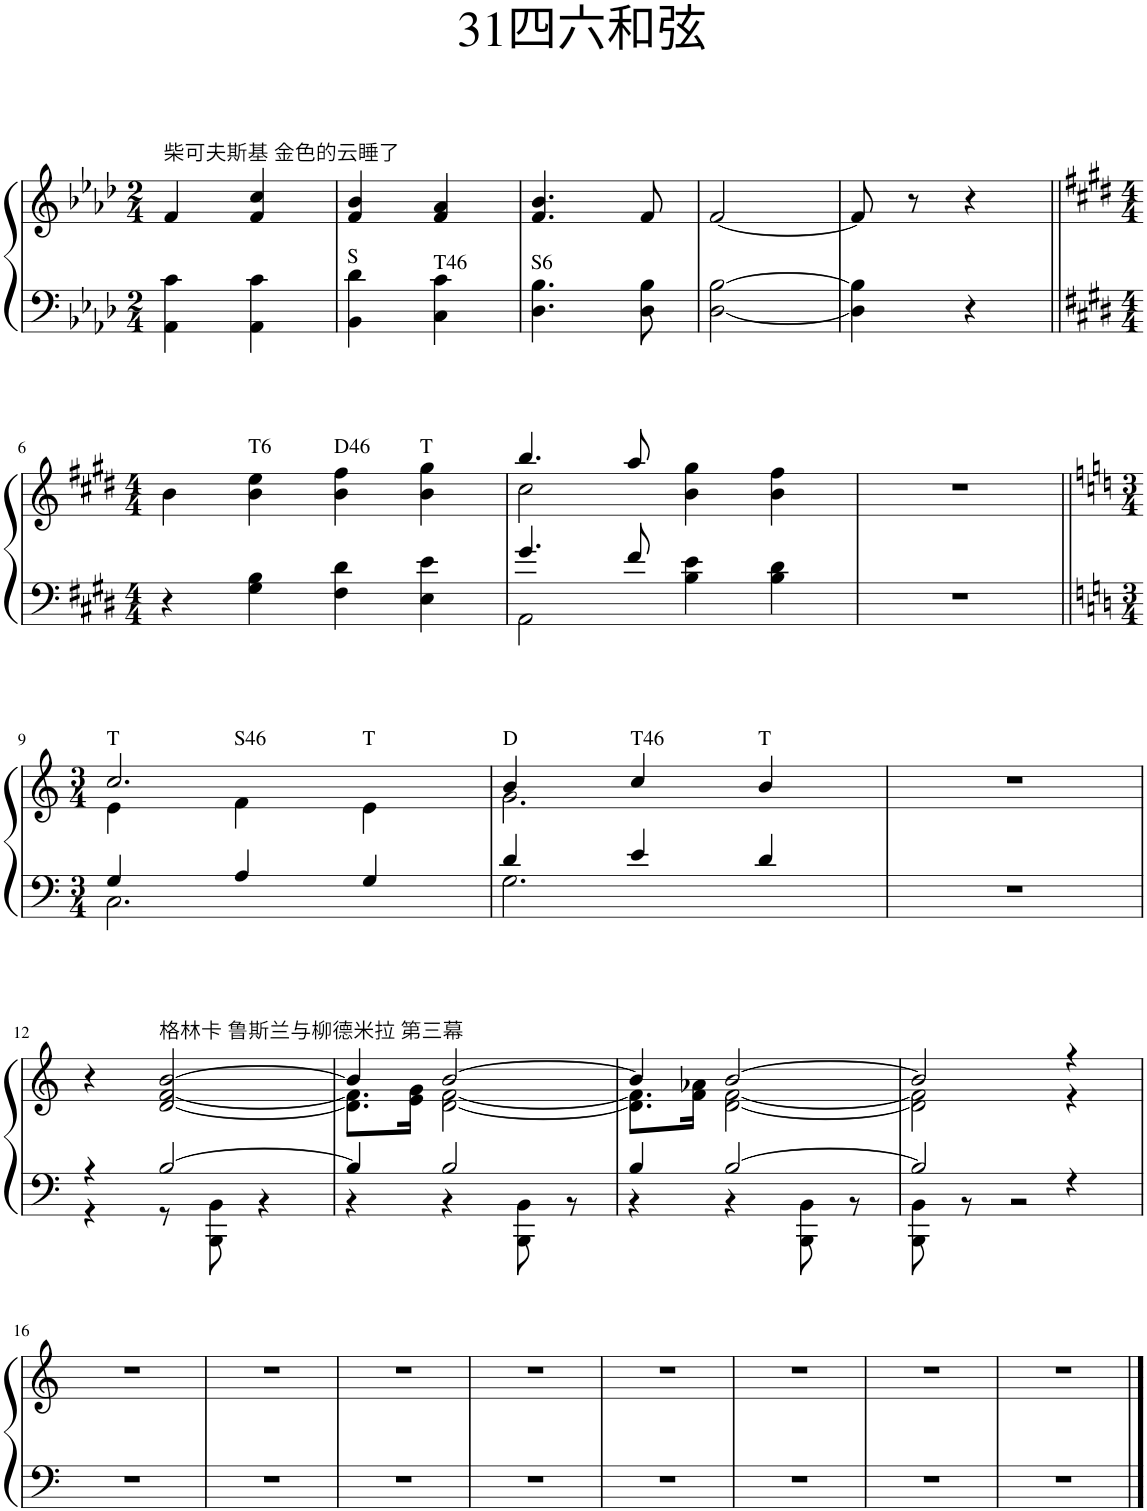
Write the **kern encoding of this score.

**kern	**kern
*part1	*part1
*staff2	*staff1
*I"钢琴	*
*clefF4	*clefG2
*k[b-e-a-d-]	*k[b-e-a-d-]
*M2/4	*M2/4
=1	=1
!	!LO:TX:a:t=柴可夫斯基 金色的云睡了
4AA-\ 4c\	4f/
4AA-\ 4c\	4f/ 4cc/
=2	=2
!LO:TX:a:t=S	!
4BB-\ 4d-\	4f/ 4b-/
!LO:TX:a:t=T46	!
4C\ 4c\	4f/ 4a-/
=3	=3
!LO:TX:a:t=S6	!
4.D-\ 4.B-\	4.f/ 4.b-/
8D-\ 8B-\	8f/
=4	=4
[2D-\ [2B-\	[2f/
=5	=5
4D-\] 4B-\]	8f/]
.	8r
4r	4r
!!LO:LB:g=z
=6||	=6||
*k[f#c#g#d#]	*k[f#c#g#d#]
*M4/4	*M4/4
4r	4b\
!	!LO:TX:a:t=T6
4G#\ 4B\	4b\ 4ee\
!	!LO:TX:a:t=D46
4F#\ 4d#\	4b\ 4ff#\
!	!LO:TX:a:t=T
4E\ 4e\	4b\ 4gg#\
=7	=7
*^	*^
4.g#/	2AA\	4.bb/	2cc#\
8f#/	.	8aa/	.
4B\ 4e\	2ryy	4b\ 4gg#\	2ryy
4B\ 4d#\	.	4b\ 4ff#\	.
*v	*v	*	*
*	*v	*v
=8	=8
1r	1r
!!LO:LB:g=z
=9||	=9||
*k[]	*k[]
*M3/4	*M3/4
*^	*^
!	!	!LO:TX:a:t=T	!
4G/	2.C\	2.cc/	4e\
!	!	!	!LO:TX:a:t=S46
4A/	.	.	4f\
!	!	!	!LO:TX:a:t=T
4G/	.	.	4e\
=10	=10	=10	=10
!	!	!LO:TX:a:t=D	!
4d/	2.G\	4b/	2.g\
!	!	!LO:TX:a:t=T46	!
4e/	.	4cc/	.
!	!	!LO:TX:a:t=T	!
4d/	.	4b/	.
*v	*v	*	*
*	*v	*v
=11	=11
2.r	2.r
!!LO:LB:g=z
=12	=12
*^	*
4r	4r	4r
!	!	!LO:TX:a:t=格林卡 鲁斯兰与柳德米拉 第三幕
[2B/	8r	[2d/ [2f/ [2b/
.	8BBB\ 8BB\	.
.	4r	.
=13	=13	=13
*	*	*^
4B/]	4r	4b/]	8.d\] 8.f\]L
.	.	.	16e\ 16g\Jk
2B/	4r	[2b/	[2d\ [2f\
.	8BBB\ 8BB\	.	.
.	8r	.	.
=14	=14	=14	=14
4B/	4r	4b/]	8.d\] 8.f\]L
.	.	.	16f\ 16a-X\Jk
[2B/	4r	[2b/	[2d\ [2f\
.	8BBB\ 8BB\	.	.
.	8r	.	.
=15	=15	=15	=15
2B/]	8BBB\ 8BB\	2b/]	2d\] 2f\]
.	8r	.	.
.	2r	.	.
4r	.	4r	4r
*v	*v	*	*
*	*v	*v
!!LO:LB:g=z
=16	=16
2.r	2.r
=17	=17
2.r	2.r
=18	=18
2.r	2.r
=19	=19
2.r	2.r
=20	=20
2.r	2.r
=21	=21
2.r	2.r
=22	=22
2.r	2.r
=23	=23
2.r	2.r
==	==
*-	*-
